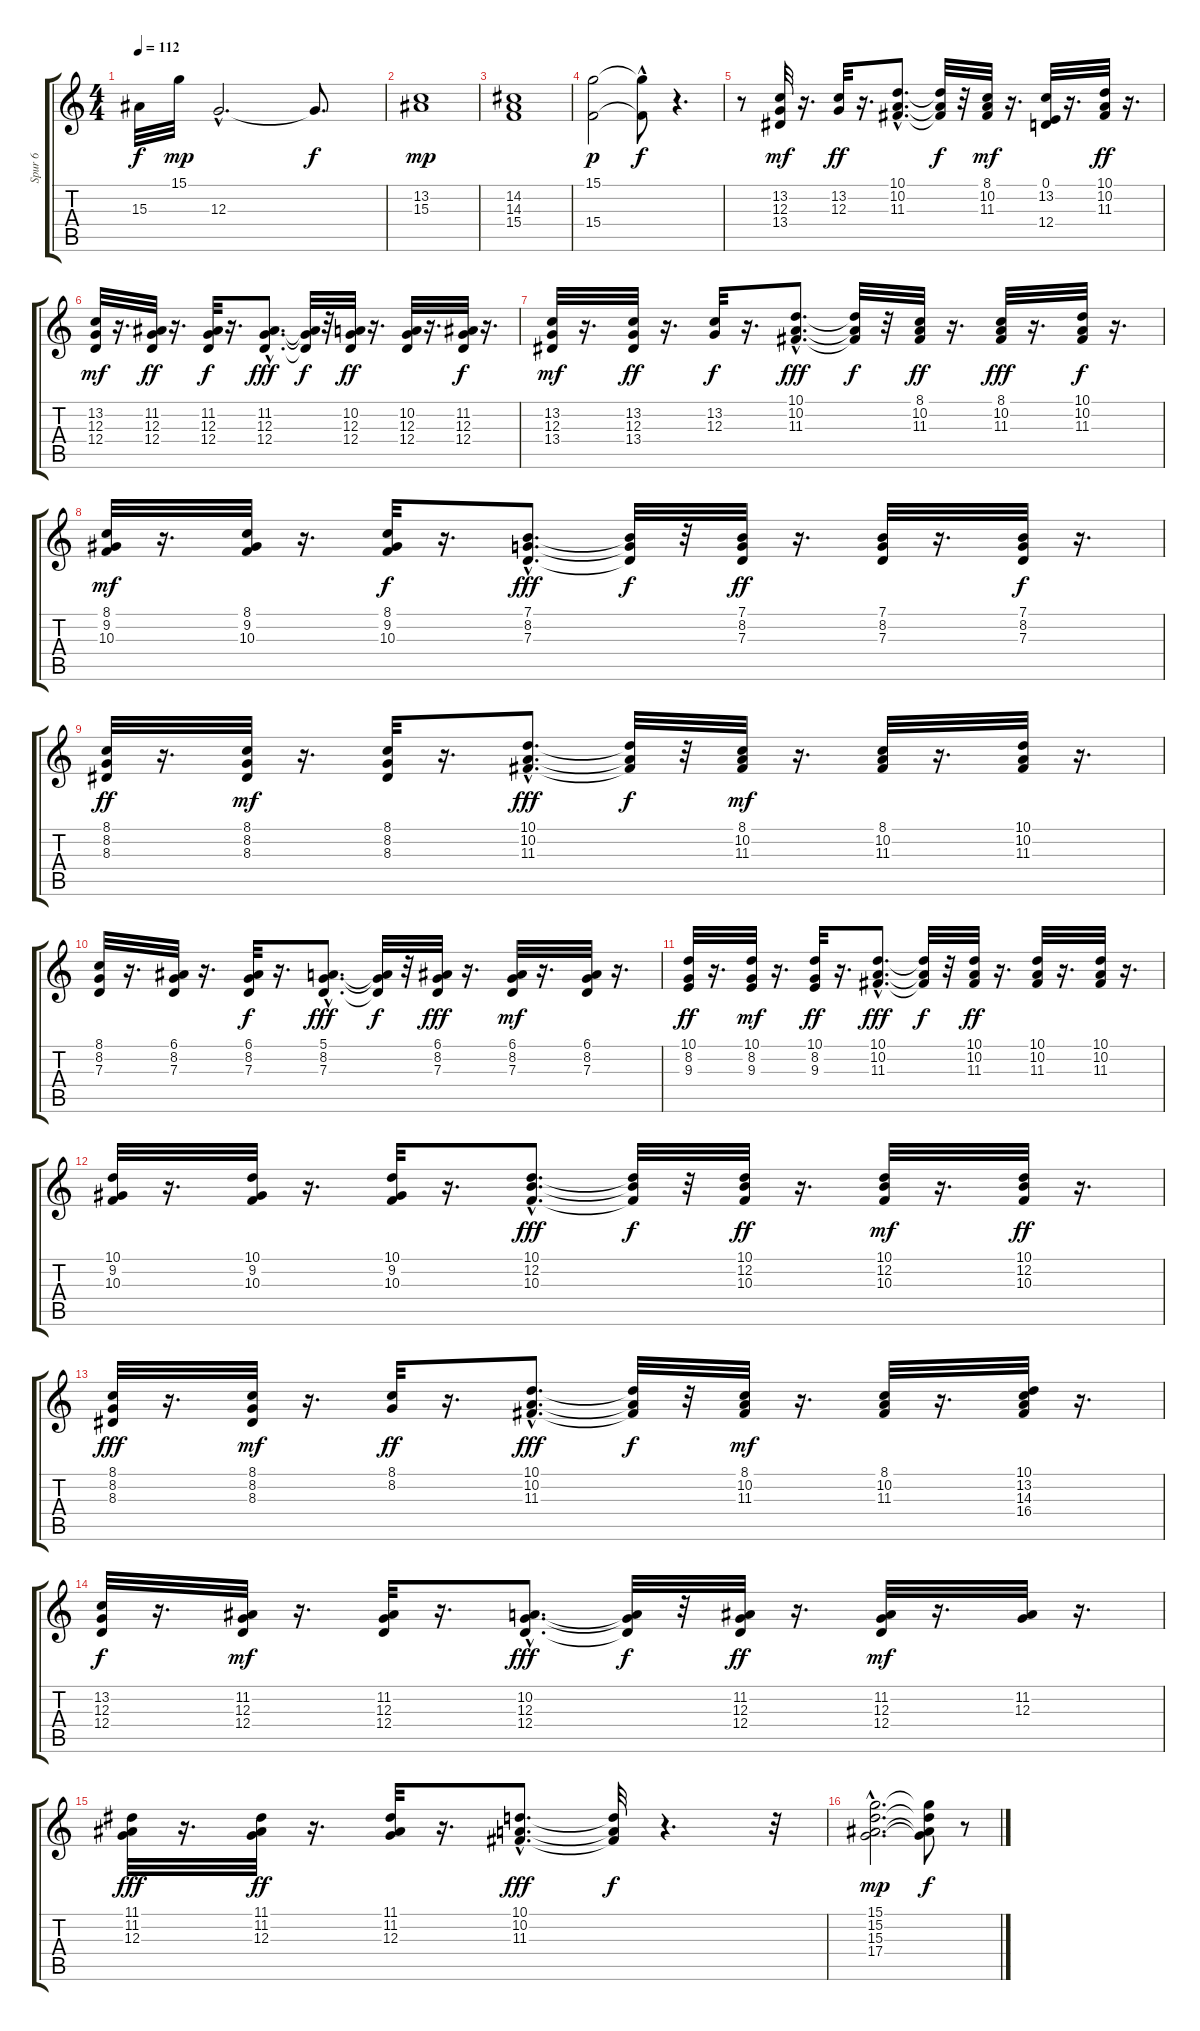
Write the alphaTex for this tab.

\track ("Spur 6" "Spur 6") {instrument stringensemble1}
\staff {score tabs}
\tuning (E4 B3 G3 D3 A2 E2) {hide}
\ts (4 4)
\tempo 112
\clef g2
\ks c
15.3{t}.32{dy f} 15.1.32{dy mp} 12.3{hac}.2{d} 12.3{t}.8{d dy f} |
(13.2 15.3).1{dy mp} |
(14.2 14.3 15.4).1 |
(15.1 15.4).2{dy p} (15.1{hac t} 15.4{t}).8{dy f} r.4{d} |
r.8 (13.2 12.3 13.4).32{dy mf} r.16{d} (13.2 12.3).32{dy ff} r.16{d} (10.1{hac} 10.2{hac} 11.3{hac}).8{d} (10.1{t} 10.2{t} 11.3{t}).32{dy f} r.32 (8.1 10.2 11.3).32{dy mf} r.16{d} (0.1 13.2 12.4).32 r.16{d} (10.1 10.2 11.3).32{dy ff} r.16{d} |
(13.2 12.3 12.4).32{dy mf} r.16{d} (11.2 12.3 12.4).32{dy ff} r.16{d} (11.2 12.3 12.4).32{dy f} r.16{d} (11.2{hac} 12.3{hac} 12.4{hac}).8{d dy fff} (11.2{t} 12.3{t} 12.4{t}).32{dy f} r.32 (10.2 12.3 12.4).32{dy ff} r.16{d} (10.2 12.3 12.4).32 r.16{d} (11.2 12.3 12.4).32{dy f} r.16{d} |
(13.2 12.3 13.4).32{dy mf} r.16{d} (13.2 12.3 13.4).32{dy ff} r.16{d} (13.2 12.3).32{dy f} r.16{d} (10.1{hac} 10.2{hac} 11.3{hac}).8{d dy fff} (10.1{t} 10.2{t} 11.3{t}).32{dy f} r.32 (8.1 10.2 11.3).32{dy ff} r.16{d} (8.1 10.2 11.3).32{dy fff} r.16{d} (10.1 10.2 11.3).32{dy f} r.16{d} |
(8.1 9.2 10.3).32{dy mf} r.16{d} (8.1 9.2 10.3).32 r.16{d} (8.1 9.2 10.3).32{dy f} r.16{d} (7.1{hac} 8.2{hac} 7.3{hac}).8{d dy fff} (7.1{t} 8.2{t} 7.3{t}).32{dy f} r.32 (7.1 8.2 7.3).32{dy ff} r.16{d} (7.1 8.2 7.3).32 r.16{d} (7.1 8.2 7.3).32{dy f} r.16{d} |
(8.1 8.2 8.3).32{dy ff} r.16{d} (8.1 8.2 8.3).32{dy mf} r.16{d} (8.1 8.2 8.3).32 r.16{d} (10.1{hac} 10.2{hac} 11.3{hac}).8{d dy fff} (10.1{t} 10.2{t} 11.3{t}).32{dy f} r.32 (8.1 10.2 11.3).32{dy mf} r.16{d} (8.1 10.2 11.3).32 r.16{d} (10.1 10.2 11.3).32 r.16{d} |
(8.1 8.2 7.3).32 r.16{d} (6.1 8.2 7.3).32 r.16{d} (6.1 8.2 7.3).32{dy f} r.16{d} (5.1{hac} 8.2{hac} 7.3{hac}).8{d dy fff} (5.1{t} 8.2{t} 7.3{t}).32{dy f} r.32 (6.1 8.2 7.3).32{dy fff} r.16{d} (6.1 8.2 7.3).32{dy mf} r.16{d} (6.1 8.2 7.3).32 r.16{d} |
(10.1 8.2 9.3).32{dy ff} r.16{d} (10.1 8.2 9.3).32{dy mf} r.16{d} (10.1 8.2 9.3).32{dy ff} r.16{d} (10.1{hac} 10.2{hac} 11.3{hac}).8{d dy fff} (10.1{t} 10.2{t} 11.3{t}).32{dy f} r.32 (10.1 10.2 11.3).32{dy ff} r.16{d} (10.1 10.2 11.3).32 r.16{d} (10.1 10.2 11.3).32 r.16{d} |
(10.1 9.2 10.3).32 r.16{d} (10.1 9.2 10.3).32 r.16{d} (10.1 9.2 10.3).32 r.16{d} (10.1{hac} 12.2{hac} 10.3{hac}).8{d dy fff} (10.1{t} 12.2{t} 10.3{t}).32{dy f} r.32 (10.1 12.2 10.3).32{dy ff} r.16{d} (10.1 12.2 10.3).32{dy mf} r.16{d} (10.1 12.2 10.3).32{dy ff} r.16{d} |
(8.1 8.2 8.3).32{dy fff} r.16{d} (8.1 8.2 8.3).32{dy mf} r.16{d} (8.1 8.2).32{dy ff} r.16{d} (10.1{hac} 10.2{hac} 11.3{hac}).8{d dy fff} (10.1{t} 10.2{t} 11.3{t}).32{dy f} r.32 (8.1 10.2 11.3).32{dy mf} r.16{d} (8.1 10.2 11.3).32 r.16{d} (10.1 13.2 14.3 16.4).32 r.16{d} |
(13.2 12.3 12.4).32{dy f} r.16{d} (11.2 12.3 12.4).32{dy mf} r.16{d} (11.2 12.3 12.4).32 r.16{d} (10.2{hac} 12.3{hac} 12.4{hac}).8{d dy fff} (10.2{t} 12.3{t} 12.4{t}).32{dy f} r.32 (11.2 12.3 12.4).32{dy ff} r.16{d} (11.2 12.3 12.4).32{dy mf} r.16{d} (11.2 12.3).32 r.16{d} |
(11.1 11.2 12.3).32{dy fff} r.16{d} (11.1 11.2 12.3).32{dy ff} r.16{d} (11.1 11.2 12.3).32 r.16{d} (10.1{hac} 10.2{hac} 11.3{hac}).8{d dy fff} (10.1{t} 10.2{t} 11.3{t}).32{dy f} r.4{d} r.32 |
(15.1{hac} 15.2{hac} 15.3{hac} 17.4{hac}).2{d dy mp} (15.1{t} 15.2{t} 15.3{t} 17.4{t}).8{dy f} r.8
